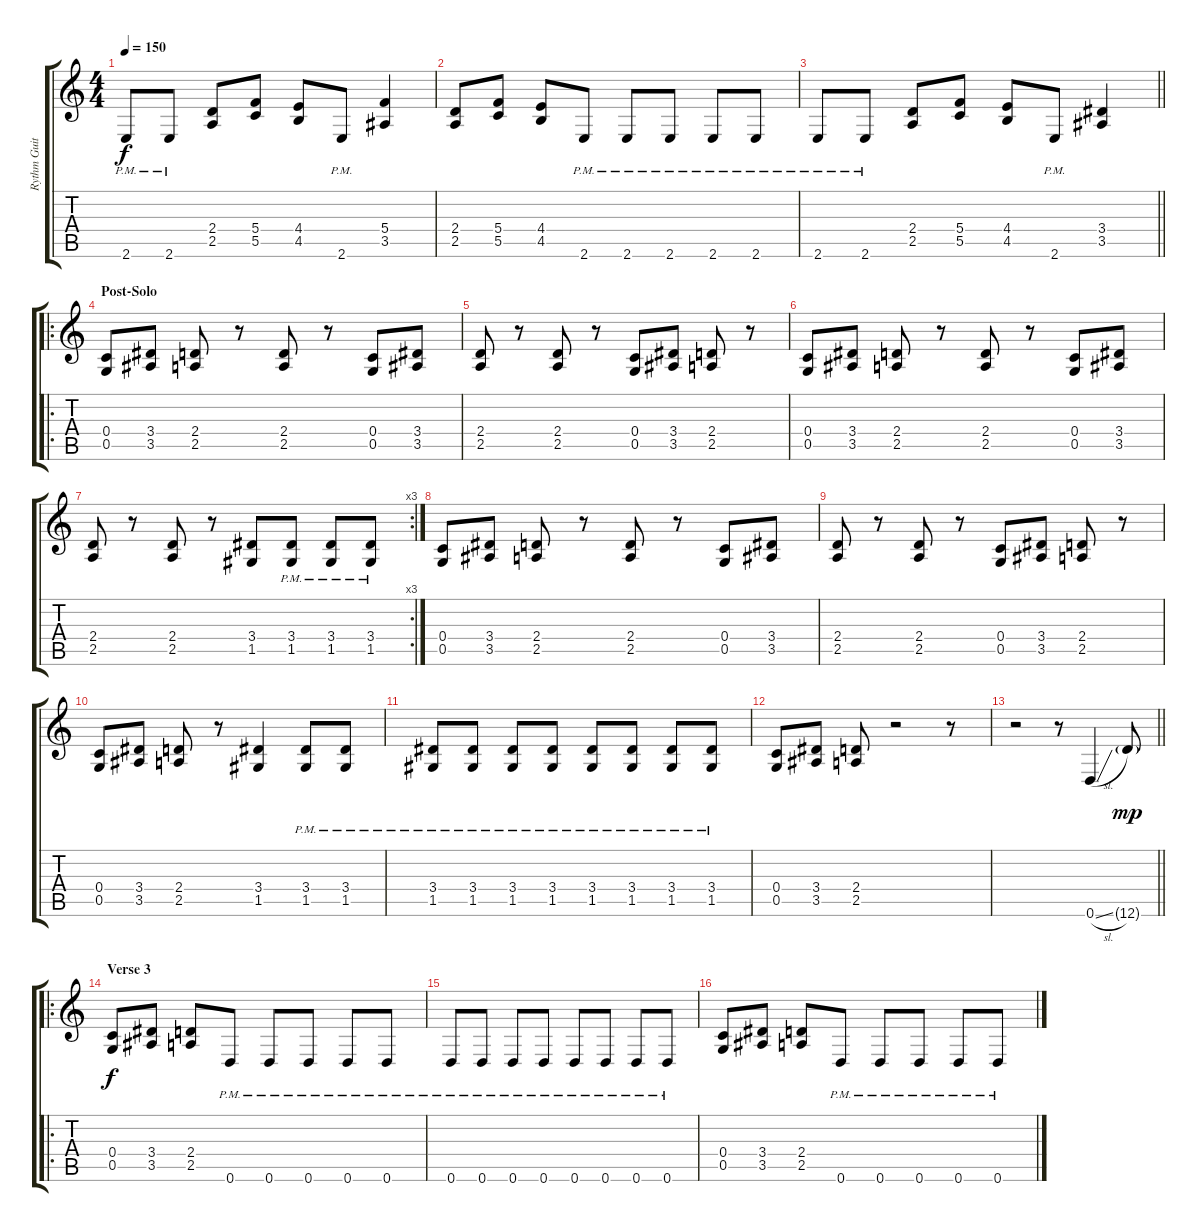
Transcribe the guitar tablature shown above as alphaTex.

\track ("Rythm Guitar" "Rythm Guit") {instrument distortionguitar}
\staff {score tabs}
\tuning (D4 A3 F3 C3 G2 D2) {hide}
\ts (4 4)
\tempo 150
\clef g2
\ks c
2.6{pm}.8{dy f} 2.6{pm}.8 (2.4 2.5).8 (5.4 5.5).8 (4.4 4.5).8 2.6{pm}.8 (5.4 3.5).4 |
(2.4 2.5).8 (5.4 5.5).8 (4.4 4.5).8 2.6{pm}.8 2.6{pm}.8 2.6{pm}.8 2.6{pm}.8 2.6{pm}.8 |
\barLineRight lightlight
2.6{pm}.8 2.6{pm}.8 (2.4 2.5).8 (5.4 5.5).8 (4.4 4.5).8 2.6{pm}.8 (3.4 3.5).4 |
\ro
\section ("" "Post-Solo")
(0.4 0.5).8 (3.4 3.5).8 (2.4 2.5).8 r.8 (2.4 2.5).8 r.8 (0.4 0.5).8 (3.4 3.5).8 |
(2.4 2.5).8 r.8 (2.4 2.5).8 r.8 (0.4 0.5).8 (3.4 3.5).8 (2.4 2.5).8 r.8 |
(0.4 0.5).8 (3.4 3.5).8 (2.4 2.5).8 r.8 (2.4 2.5).8 r.8 (0.4 0.5).8 (3.4 3.5).8 |
\rc 3
(2.4 2.5).8 r.8 (2.4 2.5).8 r.8 (3.4 1.5).8 (3.4{pm} 1.5{pm}).8 (3.4{pm} 1.5{pm}).8 (3.4{pm} 1.5{pm}).8 |
(0.4 0.5).8 (3.4 3.5).8 (2.4 2.5).8 r.8 (2.4 2.5).8 r.8 (0.4 0.5).8 (3.4 3.5).8 |
(2.4 2.5).8 r.8 (2.4 2.5).8 r.8 (0.4 0.5).8 (3.4 3.5).8 (2.4 2.5).8 r.8 |
(0.4 0.5).8 (3.4 3.5).8 (2.4 2.5).8 r.8 (3.4 1.5).4 (3.4{pm} 1.5{pm}).8 (3.4{pm} 1.5{pm}).8 |
(3.4{pm} 1.5{pm}).8 (3.4{pm} 1.5{pm}).8 (3.4{pm} 1.5{pm}).8 (3.4{pm} 1.5{pm}).8 (3.4{pm} 1.5{pm}).8 (3.4{pm} 1.5{pm}).8 (3.4{pm} 1.5{pm}).8 (3.4{pm} 1.5{pm}).8 |
(0.4 0.5).8 (3.4 3.5).8 (2.4 2.5).8 r.2 r.8 |
\barLineRight lightlight
r.2 r.8 0.6{sl}.4 12.6{g}.8{dy mp} |
\ro
\section ("" "Verse 3")
(0.4 0.5).8{dy f} (3.4 3.5).8 (2.4 2.5).8 0.6{pm}.8 0.6{pm}.8 0.6{pm}.8 0.6{pm}.8 0.6{pm}.8 |
0.6{pm}.8 0.6{pm}.8 0.6{pm}.8 0.6{pm}.8 0.6{pm}.8 0.6{pm}.8 0.6{pm}.8 0.6{pm}.8 |
(0.4 0.5).8 (3.4 3.5).8 (2.4 2.5).8 0.6{pm}.8 0.6{pm}.8 0.6{pm}.8 0.6{pm}.8 0.6{pm}.8
